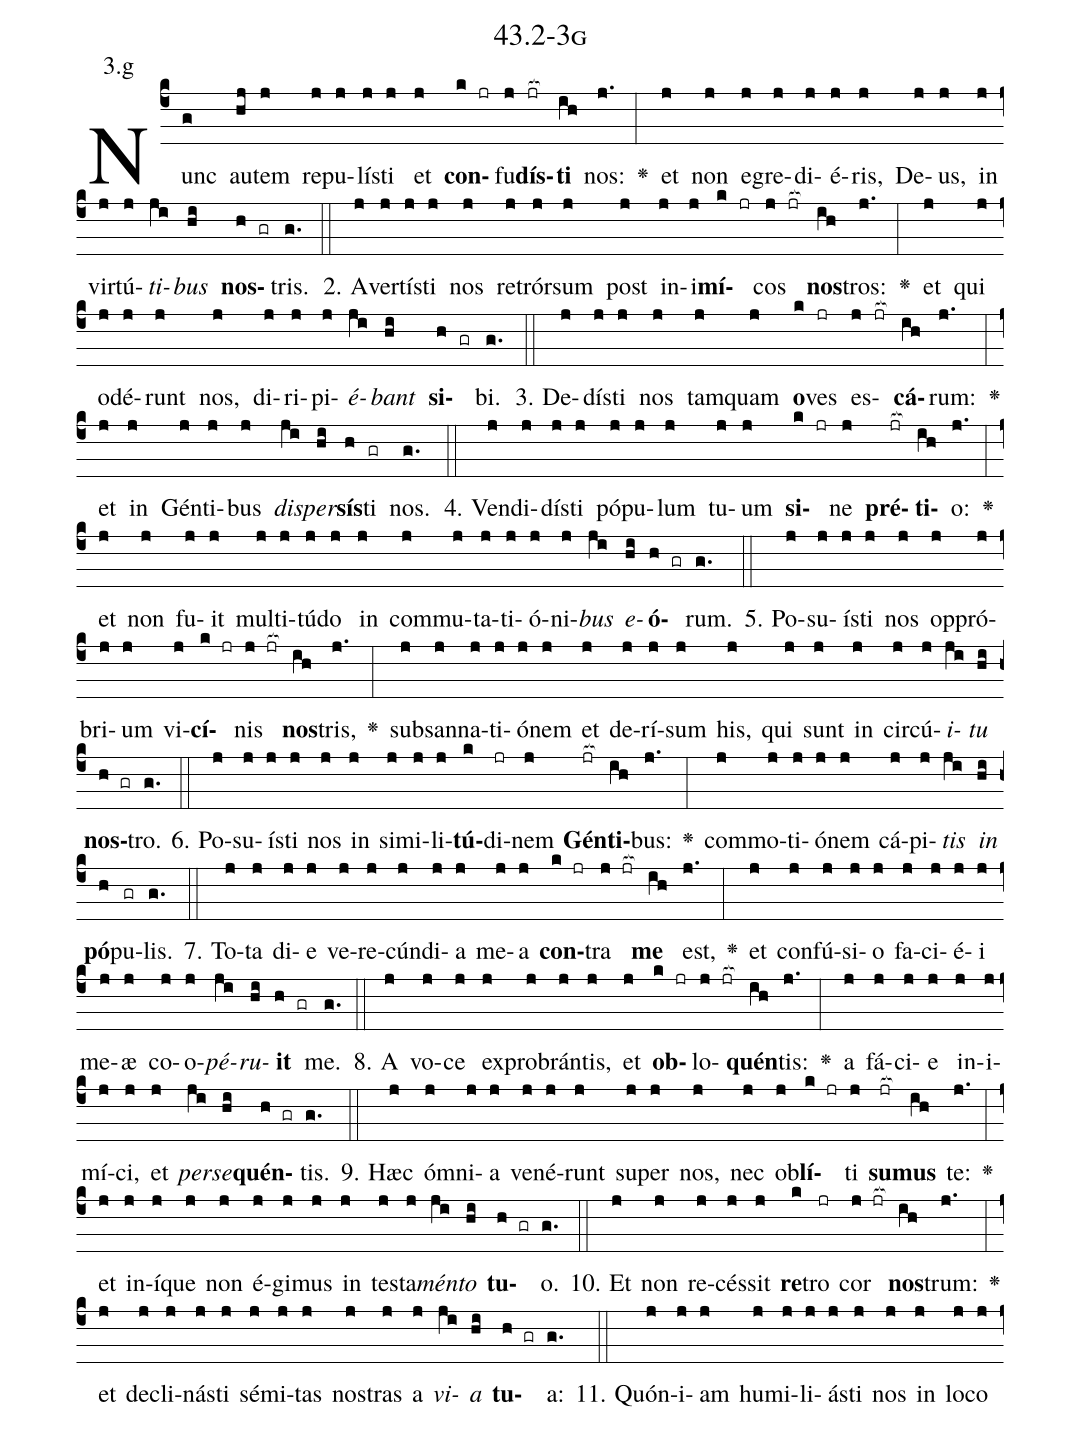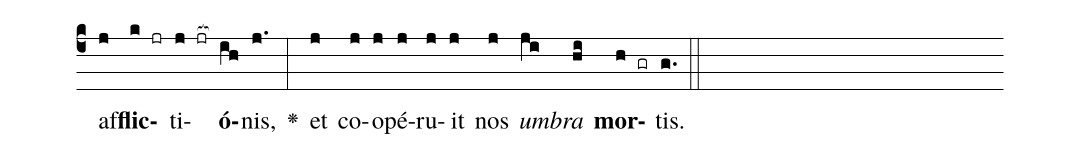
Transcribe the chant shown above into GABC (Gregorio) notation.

name: 43.2-3g;
annotation: 3.g;
%%
(c4)Nunc(g) au(hj)tem(j) re(j)pu(j)lís(j)ti(j) et(j) <b>con</b>(k jr)fu(j)<b>dís</b>(jr[ocb:1{])<b>ti</b>(ih[ocb:0}]) nos:(j.) <v>\greheightstar</v>(:) et(j) non(j) e(j)gre(j)di(j)é(j)ris,(j) De(j)us,(j) in(j) vir(j)tú(j)<i>ti</i>(ji)<i>bus</i>(hi) <b>nos</b>(h gr)tris.(g.) (::)
2. A(j)ver(j)tís(j)ti(j) nos(j) re(j)trór(j)sum(j) post(j) in(j)i(j)<b>mí</b>(k jr)cos(j jr[ocb:1{]) <b>nos</b>(ih[ocb:0}])tros:(j.) <v>\greheightstar</v>(:) et(j) qui(j) o(j)dé(j)runt(j) nos,(j) di(j)ri(j)pi(j)<i>é</i>(ji)<i>bant</i>(hi) <b>si</b>(h gr)bi.(g.) (::)
3. De(j)dís(j)ti(j) nos(j) tam(j)quam(j) <b>o</b>(k)ves(jr) es(j jr[ocb:1{])<b>cá</b>(ih[ocb:0}])rum:(j.) <v>\greheightstar</v>(:) et(j) in(j) Gén(j)ti(j)bus(j) <i>di</i>(ji)<i>sper</i>(hi)<b>sís</b>(h)ti(gr) nos.(g.) (::)
4. Ven(j)di(j)dís(j)ti(j) pó(j)pu(j)lum(j) tu(j)um(j) <b>si</b>(k jr)ne(j) <b>pré</b>(jr[ocb:1{])<b>ti</b>(ih[ocb:0}])o:(j.) <v>\greheightstar</v>(:) et(j) non(j) fu(j)it(j) mul(j)ti(j)tú(j)do(j) in(j) com(j)mu(j)ta(j)ti(j)ó(j)ni(j)<i>bus</i>(ji) <i>e</i>(hi)<b>ó</b>(h gr)rum.(g.) (::)
5. Po(j)su(j)ís(j)ti(j) nos(j) op(j)pró(j)bri(j)um(j) vi(j)<b>cí</b>(k jr)nis(j jr[ocb:1{]) <b>nos</b>(ih[ocb:0}])tris,(j.) <v>\greheightstar</v>(:) sub(j)san(j)na(j)ti(j)ó(j)nem(j) et(j) de(j)rí(j)sum(j) his,(j) qui(j) sunt(j) in(j) cir(j)cú(j)<i>i</i>(ji)<i>tu</i>(hi) <b>nos</b>(h gr)tro.(g.) (::)
6. Po(j)su(j)ís(j)ti(j) nos(j) in(j) si(j)mi(j)li(j)<b>tú</b>(k)di(jr)nem(j) <b>Gén</b>(jr[ocb:1{])<b>ti</b>(ih[ocb:0}])bus:(j.) <v>\greheightstar</v>(:) com(j)mo(j)ti(j)ó(j)nem(j) cá(j)pi(j)<i>tis</i>(ji) <i>in</i>(hi) <b>pó</b>(h)pu(gr)lis.(g.) (::)
7. To(j)ta(j) di(j)e(j) ve(j)re(j)cún(j)di(j)a(j) me(j)a(j) <b>con</b>(k jr)tra(j jr[ocb:1{]) <b>me</b>(ih[ocb:0}]) est,(j.) <v>\greheightstar</v>(:) et(j) con(j)fú(j)si(j)o(j) fa(j)ci(j)é(j)i(j) me(j)æ(j) co(j)o(j)<i>pé</i>(ji)<i>ru</i>(hi)<b>it</b>(h gr) me.(g.) (::)
8. A(j) vo(j)ce(j) ex(j)pro(j)brán(j)tis,(j) et(j) <b>ob</b>(k jr)lo(j jr[ocb:1{])<b>quén</b>(ih[ocb:0}])tis:(j.) <v>\greheightstar</v>(:) a(j) fá(j)ci(j)e(j) in(j)i(j)mí(j)ci,(j) et(j) <i>per</i>(ji)<i>se</i>(hi)<b>quén</b>(h gr)tis.(g.) (::)
9. Hæc(j) óm(j)ni(j)a(j) ve(j)né(j)runt(j) su(j)per(j) nos,(j) nec(j) ob(j)<b>lí</b>(k jr)ti(j) <b>su</b>(jr[ocb:1{])<b>mus</b>(ih[ocb:0}]) te:(j.) <v>\greheightstar</v>(:) et(j) in(j)í(j)que(j) non(j) é(j)gi(j)mus(j) in(j) tes(j)ta(j)<i>mén</i>(ji)<i>to</i>(hi) <b>tu</b>(h gr)o.(g.) (::)
10. Et(j) non(j) re(j)cés(j)sit(j) <b>re</b>(k)tro(jr) cor(j jr[ocb:1{]) <b>nos</b>(ih[ocb:0}])trum:(j.) <v>\greheightstar</v>(:) et(j) de(j)cli(j)nás(j)ti(j) sé(j)mi(j)tas(j) nos(j)tras(j) a(j) <i>vi</i>(ji)<i>a</i>(hi) <b>tu</b>(h gr)a:(g.) (::)
11. Quón(j)i(j)am(j) hu(j)mi(j)li(j)ás(j)ti(j) nos(j) in(j) lo(j)co(j) af(j)<b>flic</b>(k jr)ti(j jr[ocb:1{])<b>ó</b>(ih[ocb:0}])nis,(j.) <v>\greheightstar</v>(:) et(j) co(j)o(j)pé(j)ru(j)it(j) nos(j) <i>um</i>(ji)<i>bra</i>(hi) <b>mor</b>(h gr)tis.(g.) (::)
